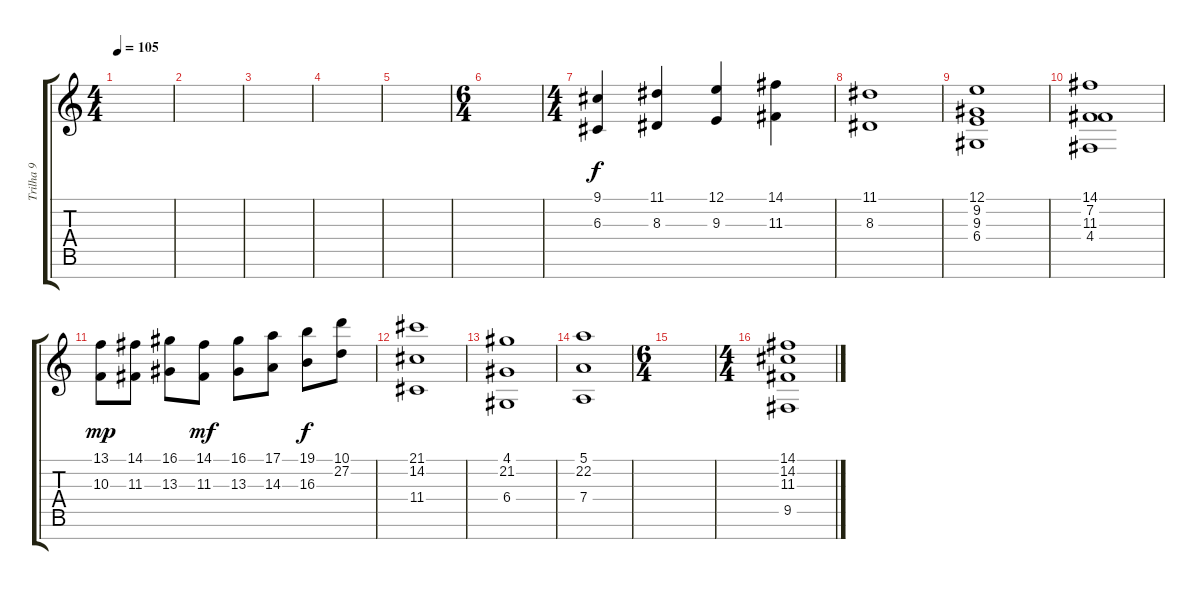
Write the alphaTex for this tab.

\track ("Trilha 9" "Trilha 9") {instrument stringensemble1}
\staff {score tabs}
\tuning (E4 B3 G3 D3 A2 E2 B1) {hide}
\ts (4 4)
\tempo 105
\clef g2
\ks c
|
|
|
|
|
\ts (6 4)
|
\ts (4 4)
(9.1 6.3).4{volume 9 instrument stringensemble1} (11.1 8.3).4 (12.1 9.3).4 (14.1 11.3).4 |
(11.1 8.3).1 |
(12.1 9.2 9.3 6.4).1 |
(14.1 7.2 11.3 4.4).1 |
(13.1 10.3).8{dy mp} (14.1 11.3).8 (16.1 13.3).8 (14.1 11.3).8{dy mf} (16.1 13.3).8 (17.1 14.3).8 (19.1 16.3).8{dy f} (10.1 27.2).8 |
(21.1 14.2 11.4).1 |
(4.1 21.2 6.4).1 |
(5.1 22.2 7.4).1 |
\ts (6 4)
|
\ts (4 4)
(14.1 14.2 11.3 9.5).1
